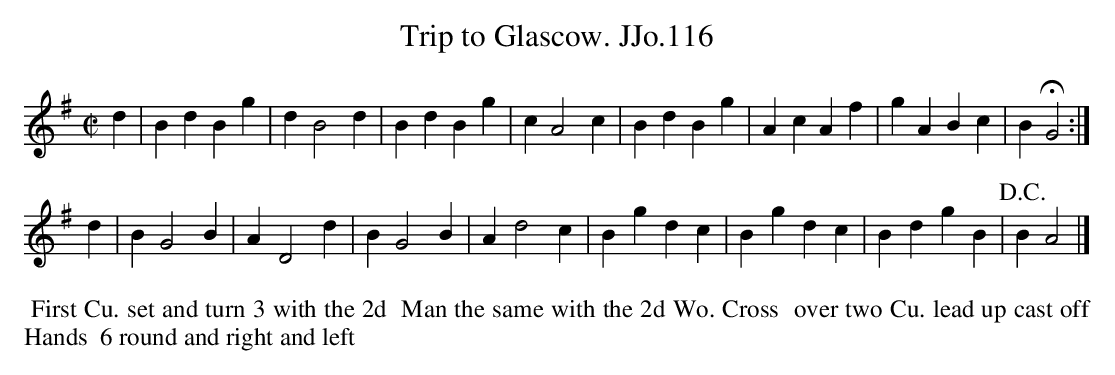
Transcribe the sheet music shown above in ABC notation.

X:1
T:Trip to Glascow. JJo.116
M:C|
L:1/4
K:G
d |\
BdBg | dB2d | BdBg | cA2c |\
BdBg | AcAf | gABc | B!fermata!G2 :|
d |\
BG2B | AD2d | BG2B | Ad2c |\
Bgdc | Bgdc | BdgB | !D.C.!BA2 |]
